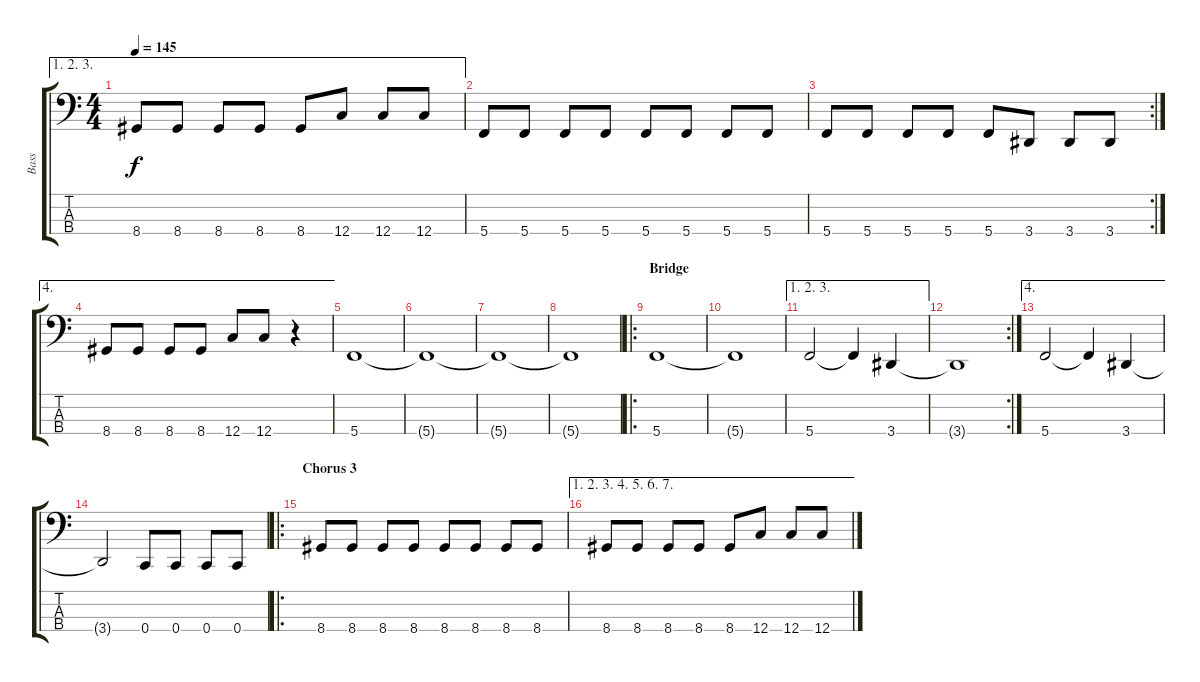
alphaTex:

\track ("Bass" "Bass") {instrument electricbasspick}
\staff {score tabs}
\tuning (F2 C2 G1 C1) {hide}
\ae (1 2 3)
\ts (4 4)
\tempo 145
\clef f4
\ks c
8.4.8{dy f} 8.4.8 8.4.8 8.4.8 8.4.8 12.4.8 12.4.8 12.4.8 |
5.4.8 5.4.8 5.4.8 5.4.8 5.4.8 5.4.8 5.4.8 5.4.8 |
\rc 2
5.4.8 5.4.8 5.4.8 5.4.8 5.4.8 3.4.8 3.4.8 3.4.8 |
\ae 4
8.4.8 8.4.8 8.4.8 8.4.8 12.4.8 12.4.8 r.4 |
5.4.1 |
5.4{t}.1 |
5.4{t}.1 |
5.4{t}.1 |
\ro
\section ("" "Bridge")
5.4.1 |
5.4{t}.1 |
\ae (1 2 3)
5.4.2 5.4{t}.4 3.4.4 |
\rc 2
3.4{t}.1 |
\ae 4
5.4.2 5.4{t}.4 3.4.4 |
3.4{t}.2 0.4.8 0.4.8 0.4.8 0.4.8 |
\ro
\section ("" "Chorus 3")
8.4.8 8.4.8 8.4.8 8.4.8 8.4.8 8.4.8 8.4.8 8.4.8 |
\ae (1 2 3 4 5 6 7)
8.4.8 8.4.8 8.4.8 8.4.8 8.4.8 12.4.8 12.4.8 12.4.8
